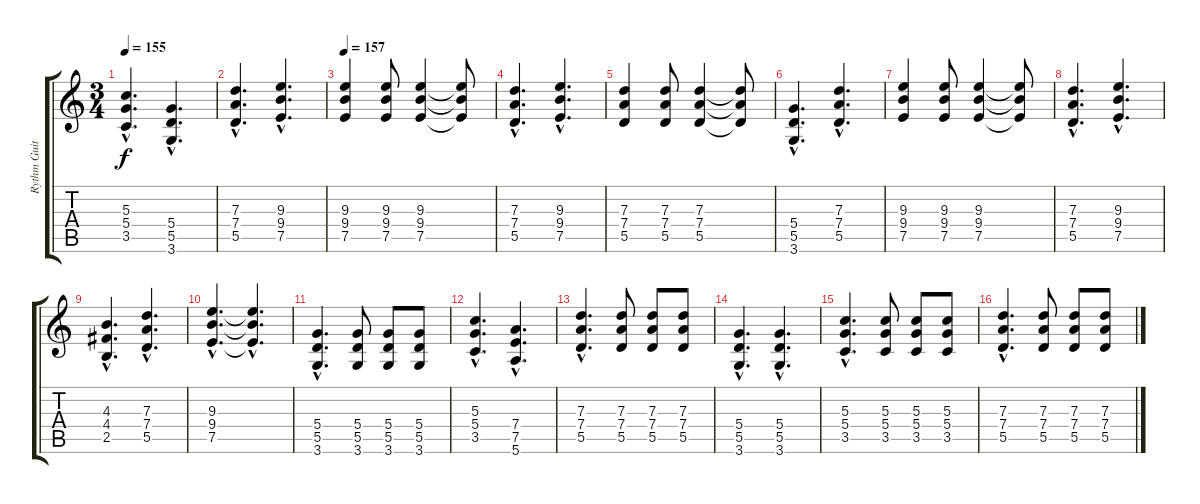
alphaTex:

\track ("Rythm Guitar 2" "Rythm Guit") {instrument distortionguitar}
\staff {score tabs}
\tuning (E4 B3 G3 D3 A2 E2) {hide}
\ts (3 4)
\tempo 155
\clef g2
\ks c
(5.3{hac} 5.4{hac} 3.5{hac}).4{d dy f} (5.4{hac} 5.5{hac} 3.6{hac}).4{d} |
(7.3{hac} 7.4{hac} 5.5{hac}).4{d} (9.3{hac} 9.4{hac} 7.5{hac}).4{d} |
\tempo 155
\tempo 157
(9.3 9.4 7.5).4 (9.3 9.4 7.5).8 (9.3 9.4 7.5).4 (9.3{t} 9.4{t} 7.5{t}).8 |
(7.3{hac} 7.4{hac} 5.5{hac}).4{d} (9.3{hac} 9.4{hac} 7.5{hac}).4{d} |
(7.3 7.4 5.5).4 (7.3 7.4 5.5).8 (7.3 7.4 5.5).4 (7.3{t} 7.4{t} 5.5{t}).8 |
(5.4{hac} 5.5{hac} 3.6{hac}).4{d} (7.3{hac} 7.4{hac} 5.5{hac}).4{d} |
(9.3 9.4 7.5).4 (9.3 9.4 7.5).8 (9.3 9.4 7.5).4 (9.3{t} 9.4{t} 7.5{t}).8 |
(7.3{hac} 7.4{hac} 5.5{hac}).4{d} (9.3{hac} 9.4{hac} 7.5{hac}).4{d} |
(4.3{hac} 4.4{hac} 2.5{hac}).4{d} (7.3{hac} 7.4{hac} 5.5{hac}).4{d} |
(9.3{hac} 9.4{hac} 7.5{hac}).4{d} (9.3{hac t} 9.4{hac t} 7.5{hac t}).4{d} |
(5.4{hac} 5.5{hac} 3.6{hac}).4{d} (5.4 5.5 3.6).8 (5.4 5.5 3.6).8 (5.4 5.5 3.6).8 |
(5.3{hac} 5.4{hac} 3.5{hac}).4{d} (7.4{hac} 7.5{hac} 5.6{hac}).4{d} |
(7.3{hac} 7.4{hac} 5.5{hac}).4{d} (7.3 7.4 5.5).8 (7.3 7.4 5.5).8 (7.3 7.4 5.5).8 |
(5.4{hac} 5.5{hac} 3.6{hac}).4{d} (5.4{hac} 5.5{hac} 3.6{hac}).4{d} |
(5.3{hac} 5.4{hac} 3.5{hac}).4{d} (5.3 5.4 3.5).8 (5.3 5.4 3.5).8 (5.3 5.4 3.5).8 |
(7.3{hac} 7.4{hac} 5.5{hac}).4{d} (7.3 7.4 5.5).8 (7.3 7.4 5.5).8 (7.3 7.4 5.5).8
